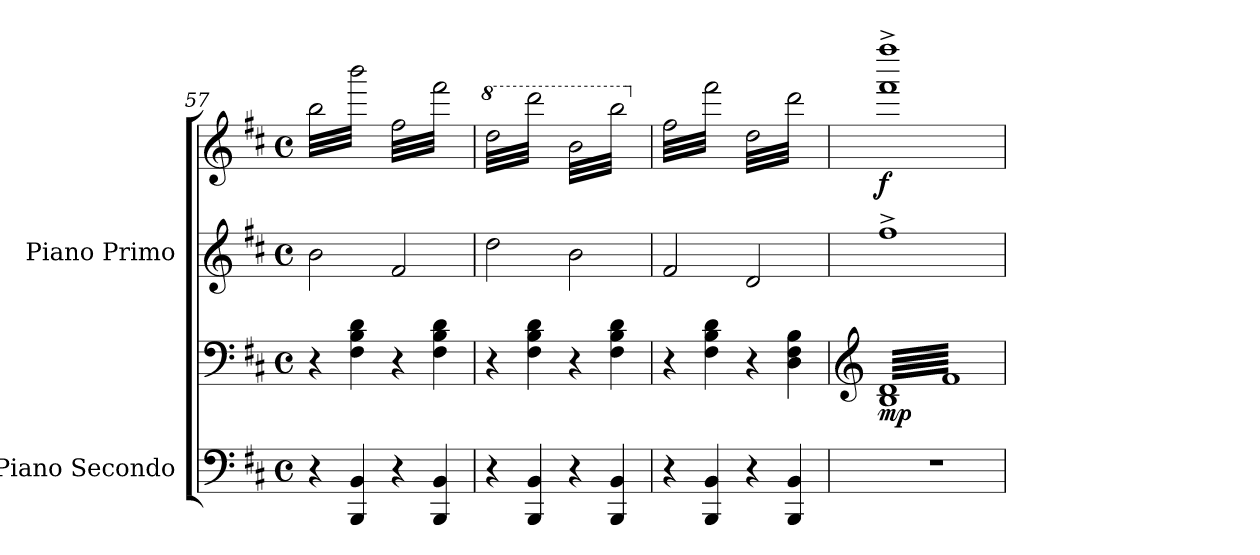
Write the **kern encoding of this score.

**kern	**kern	**dynam	**kern	**kern	**dynam
*part2	*part2	*part2	*part1	*part1	*part1
*staff4	*staff3	*staff3/4	*staff2	*staff1	*staff1/2
*I"Piano Secondo	*	*	*I"Piano Primo	*	*
*I'Pno. S.	*	*	*I'Pno. P.	*	*
*clefF4	*clefF4	*	*clefG2	*clefG2	*
*k[f#c#]	*k[f#c#]	*	*k[f#c#]	*k[f#c#]	*
*M4/4	*M4/4	*	*M4/4	*M4/4	*
*met(c)	*met(c)	*	*met(c)	*met(c)	*
=57	=57	=57	=57	=57	=57
*	*	*	*	*tremolo	*
4r	4r	.	2b\	32bb\LLL	.
.	.	.	.	32bbb\	.
.	.	.	.	32bb\	.
.	.	.	.	32bbb\	.
.	.	.	.	32bb\	.
.	.	.	.	32bbb\	.
.	.	.	.	32bb\	.
.	.	.	.	32bbb\	.
4BBB/ 4BB/	4F#\ 4B\ 4d\	.	.	32bb\	.
.	.	.	.	32bbb\	.
.	.	.	.	32bb\	.
.	.	.	.	32bbb\	.
.	.	.	.	32bb\	.
.	.	.	.	32bbb\	.
.	.	.	.	32bb\	.
.	.	.	.	32bbb\JJJ	.
4r	4r	.	2f#/	32ff#\LLL	.
.	.	.	.	32fff#\	.
.	.	.	.	32ff#\	.
.	.	.	.	32fff#\	.
.	.	.	.	32ff#\	.
.	.	.	.	32fff#\	.
.	.	.	.	32ff#\	.
.	.	.	.	32fff#\	.
4BBB/ 4BB/	4F#\ 4B\ 4d\	.	.	32ff#\	.
.	.	.	.	32fff#\	.
.	.	.	.	32ff#\	.
.	.	.	.	32fff#\	.
.	.	.	.	32ff#\	.
.	.	.	.	32fff#\	.
.	.	.	.	32ff#\	.
.	.	.	.	32fff#\JJJ	.
=58	=58	=58	=58	=58	=58
*	*	*	*	*8va	*
4r	4r	.	2dd\	32ddd\LLL	.
.	.	.	.	32dddd\	.
.	.	.	.	32ddd\	.
.	.	.	.	32dddd\	.
.	.	.	.	32ddd\	.
.	.	.	.	32dddd\	.
.	.	.	.	32ddd\	.
.	.	.	.	32dddd\	.
4BBB/ 4BB/	4F#\ 4B\ 4d\	.	.	32ddd\	.
.	.	.	.	32dddd\	.
.	.	.	.	32ddd\	.
.	.	.	.	32dddd\	.
.	.	.	.	32ddd\	.
.	.	.	.	32dddd\	.
.	.	.	.	32ddd\	.
.	.	.	.	32dddd\JJJ	.
4r	4r	.	2b\	32bb\LLL	.
.	.	.	.	32bbb\	.
.	.	.	.	32bb\	.
.	.	.	.	32bbb\	.
.	.	.	.	32bb\	.
.	.	.	.	32bbb\	.
.	.	.	.	32bb\	.
.	.	.	.	32bbb\	.
4BBB/ 4BB/	4F#\ 4B\ 4d\	.	.	32bb\	.
.	.	.	.	32bbb\	.
.	.	.	.	32bb\	.
.	.	.	.	32bbb\	.
.	.	.	.	32bb\	.
.	.	.	.	32bbb\	.
.	.	.	.	32bb\	.
.	.	.	.	32bbb\JJJ	.
=59	=59	=59	=59	=59	=59
*	*	*	*	*X8va	*
4r	4r	.	2f#/	32ff#\LLL	.
.	.	.	.	32fff#\	.
.	.	.	.	32ff#\	.
.	.	.	.	32fff#\	.
.	.	.	.	32ff#\	.
.	.	.	.	32fff#\	.
.	.	.	.	32ff#\	.
.	.	.	.	32fff#\	.
4BBB/ 4BB/	4F#\ 4B\ 4d\	.	.	32ff#\	.
.	.	.	.	32fff#\	.
.	.	.	.	32ff#\	.
.	.	.	.	32fff#\	.
.	.	.	.	32ff#\	.
.	.	.	.	32fff#\	.
.	.	.	.	32ff#\	.
.	.	.	.	32fff#\JJJ	.
4r	4r	.	2d/	32dd\LLL	.
.	.	.	.	32ddd\	.
.	.	.	.	32dd\	.
.	.	.	.	32ddd\	.
.	.	.	.	32dd\	.
.	.	.	.	32ddd\	.
.	.	.	.	32dd\	.
.	.	.	.	32ddd\	.
4BBB/ 4BB/	4D\ 4F#\ 4B\	.	.	32dd\	.
.	.	.	.	32ddd\	.
.	.	.	.	32dd\	.
.	.	.	.	32ddd\	.
.	.	.	.	32dd\	.
.	.	.	.	32ddd\	.
.	.	.	.	32dd\	.
.	.	.	.	32ddd\JJJ	.
*	*	*	*	*Xtremolo	*
!!LO:LB:g=z
=60	=60	=60	=60	=60	=60
*	*clefG2	*	*	*	*
!	!	!LO:DY:b	!	!	!LO:DY:b
*	*tremolo	*	*	*	*
1r	64B 64dLLLL	mp	1ff#^	1fff#^ 1ffff#^	f
.	64f#	.	.	.	.
.	64B 64d	.	.	.	.
.	64f#	.	.	.	.
.	64B 64d	.	.	.	.
.	64f#	.	.	.	.
.	64B 64d	.	.	.	.
.	64f#	.	.	.	.
.	64B 64d	.	.	.	.
.	64f#	.	.	.	.
.	64B 64d	.	.	.	.
.	64f#	.	.	.	.
.	64B 64d	.	.	.	.
.	64f#	.	.	.	.
.	64B 64d	.	.	.	.
.	64f#	.	.	.	.
.	64B 64d	.	.	.	.
.	64f#	.	.	.	.
.	64B 64d	.	.	.	.
.	64f#	.	.	.	.
.	64B 64d	.	.	.	.
.	64f#	.	.	.	.
.	64B 64d	.	.	.	.
.	64f#	.	.	.	.
.	64B 64d	.	.	.	.
.	64f#	.	.	.	.
.	64B 64d	.	.	.	.
.	64f#	.	.	.	.
.	64B 64d	.	.	.	.
.	64f#	.	.	.	.
.	64B 64d	.	.	.	.
.	64f#	.	.	.	.
.	64B 64d	.	.	.	.
.	64f#	.	.	.	.
.	64B 64d	.	.	.	.
.	64f#	.	.	.	.
.	64B 64d	.	.	.	.
.	64f#	.	.	.	.
.	64B 64d	.	.	.	.
.	64f#	.	.	.	.
.	64B 64d	.	.	.	.
.	64f#	.	.	.	.
.	64B 64d	.	.	.	.
.	64f#	.	.	.	.
.	64B 64d	.	.	.	.
.	64f#	.	.	.	.
.	64B 64d	.	.	.	.
.	64f#	.	.	.	.
.	64B 64d	.	.	.	.
.	64f#	.	.	.	.
.	64B 64d	.	.	.	.
.	64f#	.	.	.	.
.	64B 64d	.	.	.	.
.	64f#	.	.	.	.
.	64B 64d	.	.	.	.
.	64f#	.	.	.	.
.	64B 64d	.	.	.	.
.	64f#	.	.	.	.
.	64B 64d	.	.	.	.
.	64f#	.	.	.	.
.	64B 64d	.	.	.	.
.	64f#	.	.	.	.
.	64B 64d	.	.	.	.
.	64f#JJJJ	.	.	.	.
*	*Xtremolo	*	*	*	*
.	.	.	.	.	.
.	.	.	.	.	.
.	.	.	.	.	.
.	.	.	.	.	.
.	.	.	.	.	.
.	.	.	.	.	.
.	.	.	.	.	.
.	.	.	.	.	.
.	.	.	.	.	.
.	.	.	.	.	.
.	.	.	.	.	.
.	.	.	.	.	.
.	.	.	.	.	.
.	.	.	.	.	.
.	.	.	.	.	.
.	.	.	.	.	.
.	.	.	.	.	.
.	.	.	.	.	.
.	.	.	.	.	.
.	.	.	.	.	.
.	.	.	.	.	.
.	.	.	.	.	.
.	.	.	.	.	.
.	.	.	.	.	.
.	.	.	.	.	.
.	.	.	.	.	.
.	.	.	.	.	.
.	.	.	.	.	.
.	.	.	.	.	.
.	.	.	.	.	.
.	.	.	.	.	.
.	.	.	.	.	.
=	=	=	=	=	=
*-	*-	*-	*-	*-	*-
